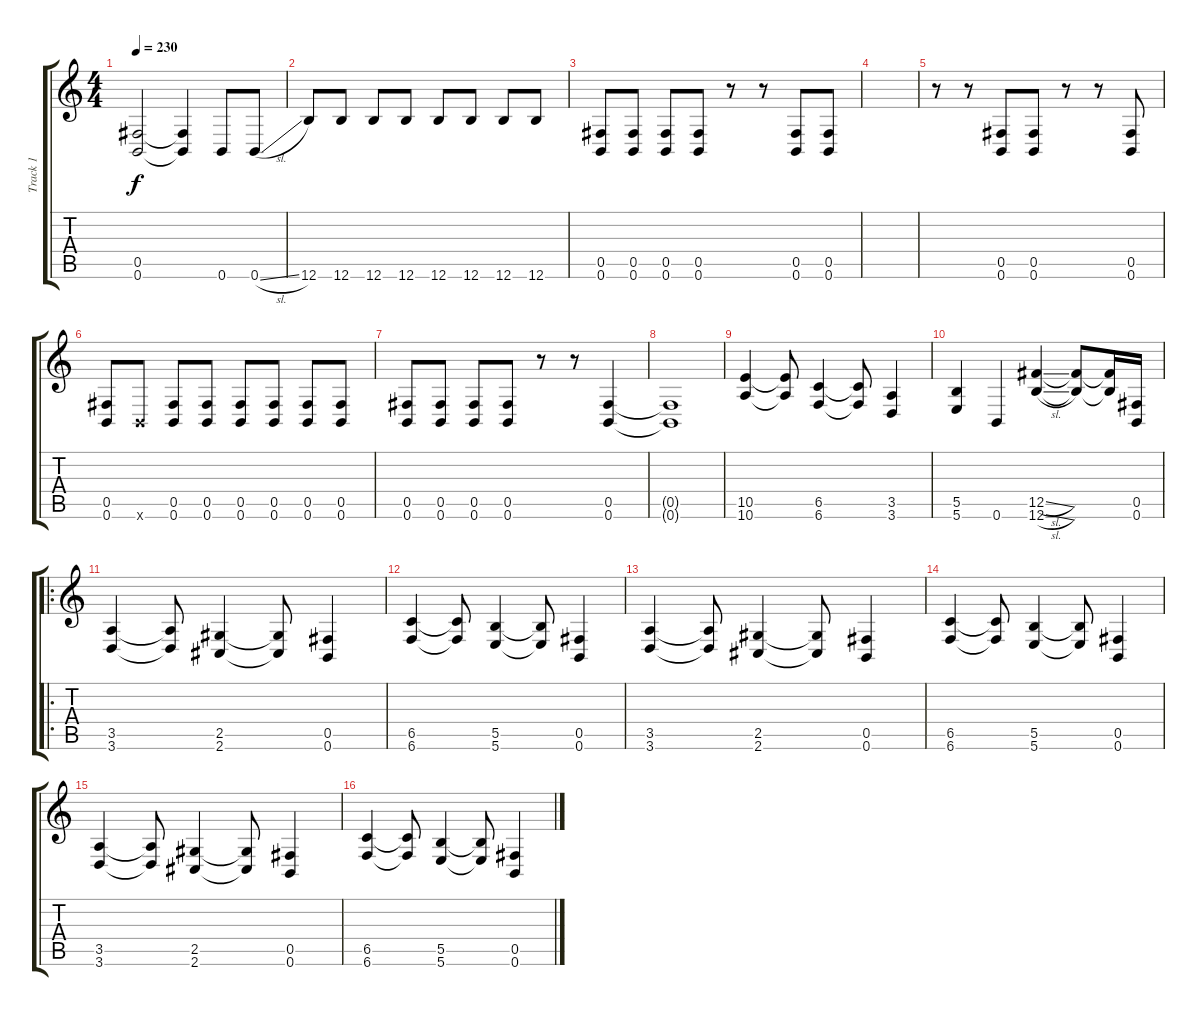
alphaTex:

\track ("Track 1" "Track 1") {instrument distortionguitar}
\staff {score tabs}
\tuning (Db4 Ab3 E3 B2 Gb2 B1) {hide}
\ts (4 4)
\tempo 230
\clef g2
\ks c
(0.5{t} 0.6{t}).2{dy f} (0.5{t} 0.6{t}).4 0.6.8 0.6{sl}.8 |
12.6.8 12.6.8 12.6.8 12.6.8 12.6.8 12.6.8 12.6.8 12.6.8 |
(0.5 0.6).8 (0.5 0.6).8 (0.5 0.6).8 (0.5 0.6).8 r.8 r.8 (0.5 0.6).8 (0.5 0.6).8 |
|
r.8 r.8 (0.5 0.6).8 (0.5 0.6).8 r.8 r.8 (0.5 0.6).8 |
(0.5 0.6).8 0.6{x}.8 (0.5 0.6).8 (0.5 0.6).8 (0.5 0.6).8 (0.5 0.6).8 (0.5 0.6).8 (0.5 0.6).8 |
(0.5 0.6).8 (0.5 0.6).8 (0.5 0.6).8 (0.5 0.6).8 r.8 r.8 (0.5 0.6).4 |
(0.5{t} 0.6{t}).1 |
(10.5 10.6).4 (10.5{t} 10.6{t}).8 (6.5 6.6).4 (6.5{t} 6.6{t}).8 (3.5 3.6).4 |
(5.5 5.6).4 0.6.4 (12.5{sl} 12.6{sl}).4 (12.5{t} 12.6{t}).8 (12.5{t} 12.6{t}).16 (0.5 0.6).16 |
\ro
(3.5 3.6).4 (3.5{t} 3.6{t}).8 (2.5 2.6).4 (2.5{t} 2.6{t}).8 (0.5 0.6).4 |
(6.5 6.6).4 (6.5{t} 6.6{t}).8 (5.5 5.6).4 (5.5{t} 5.6{t}).8 (0.5 0.6).4 |
(3.5 3.6).4 (3.5{t} 3.6{t}).8 (2.5 2.6).4 (2.5{t} 2.6{t}).8 (0.5 0.6).4 |
(6.5 6.6).4 (6.5{t} 6.6{t}).8 (5.5 5.6).4 (5.5{t} 5.6{t}).8 (0.5 0.6).4 |
(3.5 3.6).4 (3.5{t} 3.6{t}).8 (2.5 2.6).4 (2.5{t} 2.6{t}).8 (0.5 0.6).4 |
(6.5 6.6).4 (6.5{t} 6.6{t}).8 (5.5 5.6).4 (5.5{t} 5.6{t}).8 (0.5 0.6).4
